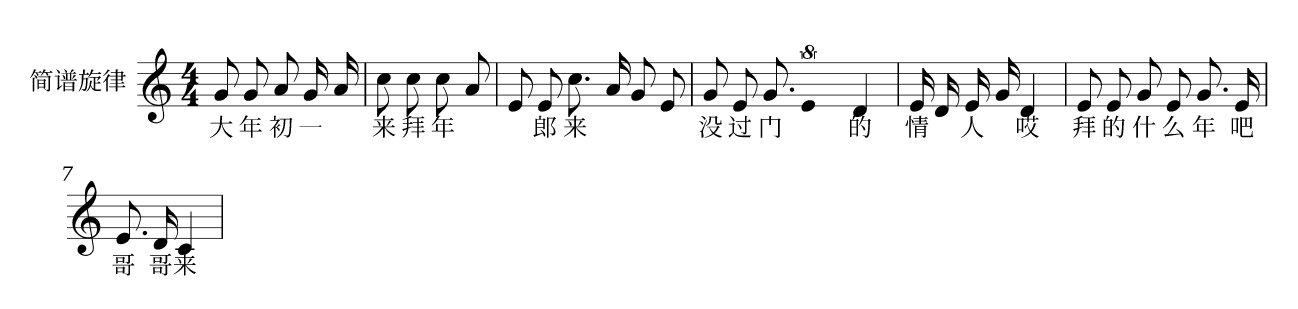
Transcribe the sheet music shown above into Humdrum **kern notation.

**kern	**text
*part1	*part1
*staff1	*staff1
*I"简谱旋律	*
*k[]	*
*M4/4	*
=1	=1
8g	大
8g	年
8a	初
16g	一
16a	.
=2	=2
8cc	来
8cc	拜
8cc	年
8a	.
=3	=3
8e	.
8e	郎
8.cc	来
16a	.
8g	.
8e	.
=4	=4
8g	没
8e	过
8.g	门
!LO:N:vis=4	!
16%5e	.
4d	的
=5	=5
16e	情
16d	.
16e	人
16g	.
4d	哎
=6	=6
8e	拜
8e	的
8g	什
8e	么
8.g	年
16e	吧
=7	=7
8.e	哥
16d	哥
4c	来
=	=
*-	*-
